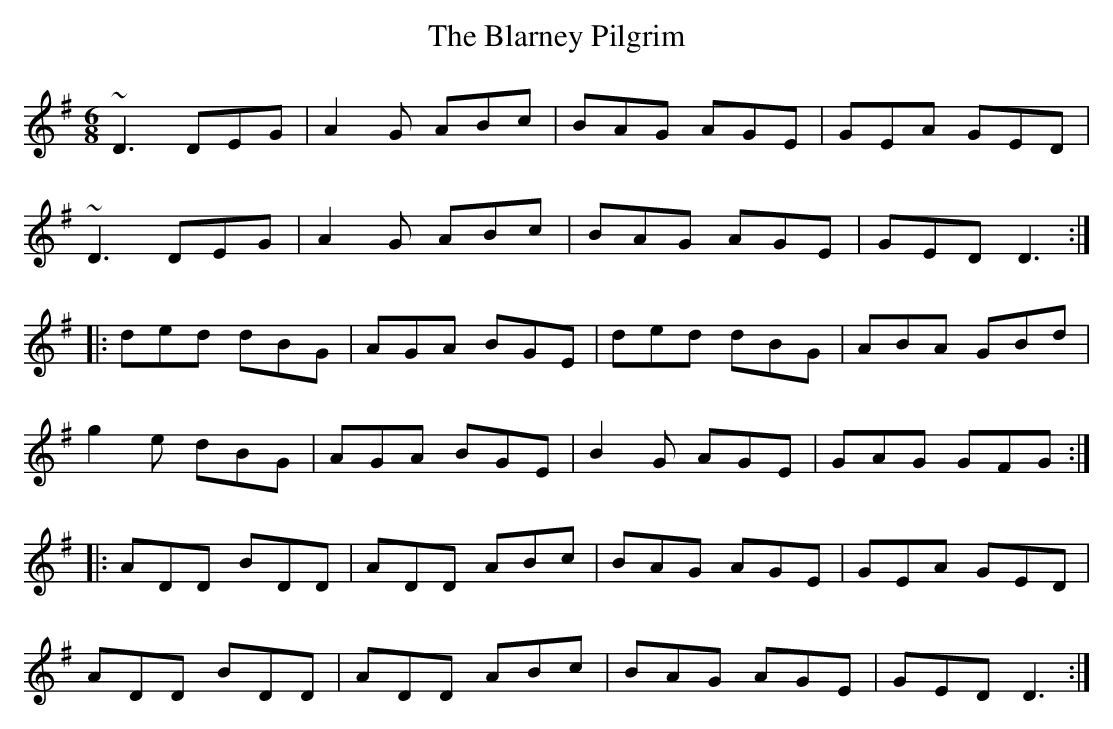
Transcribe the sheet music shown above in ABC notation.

X:1
T:Blarney Pilgrim, The
M:6/8
L:1/8
K:Dmix
~D3 DEG|A2G ABc|BAG AGE|GEA GED|!
~D3 DEG|A2G ABc|BAG AGE|GED D3:|!
|:ded dBG|AGA BGE|ded dBG|ABA GBd|!
g2e dBG|AGA BGE|B2G AGE|GAG GFG:|!
|:ADD BDD|ADD ABc|BAG AGE|GEA GED|!
ADD BDD|ADD ABc|BAG AGE|GED D3:|!
